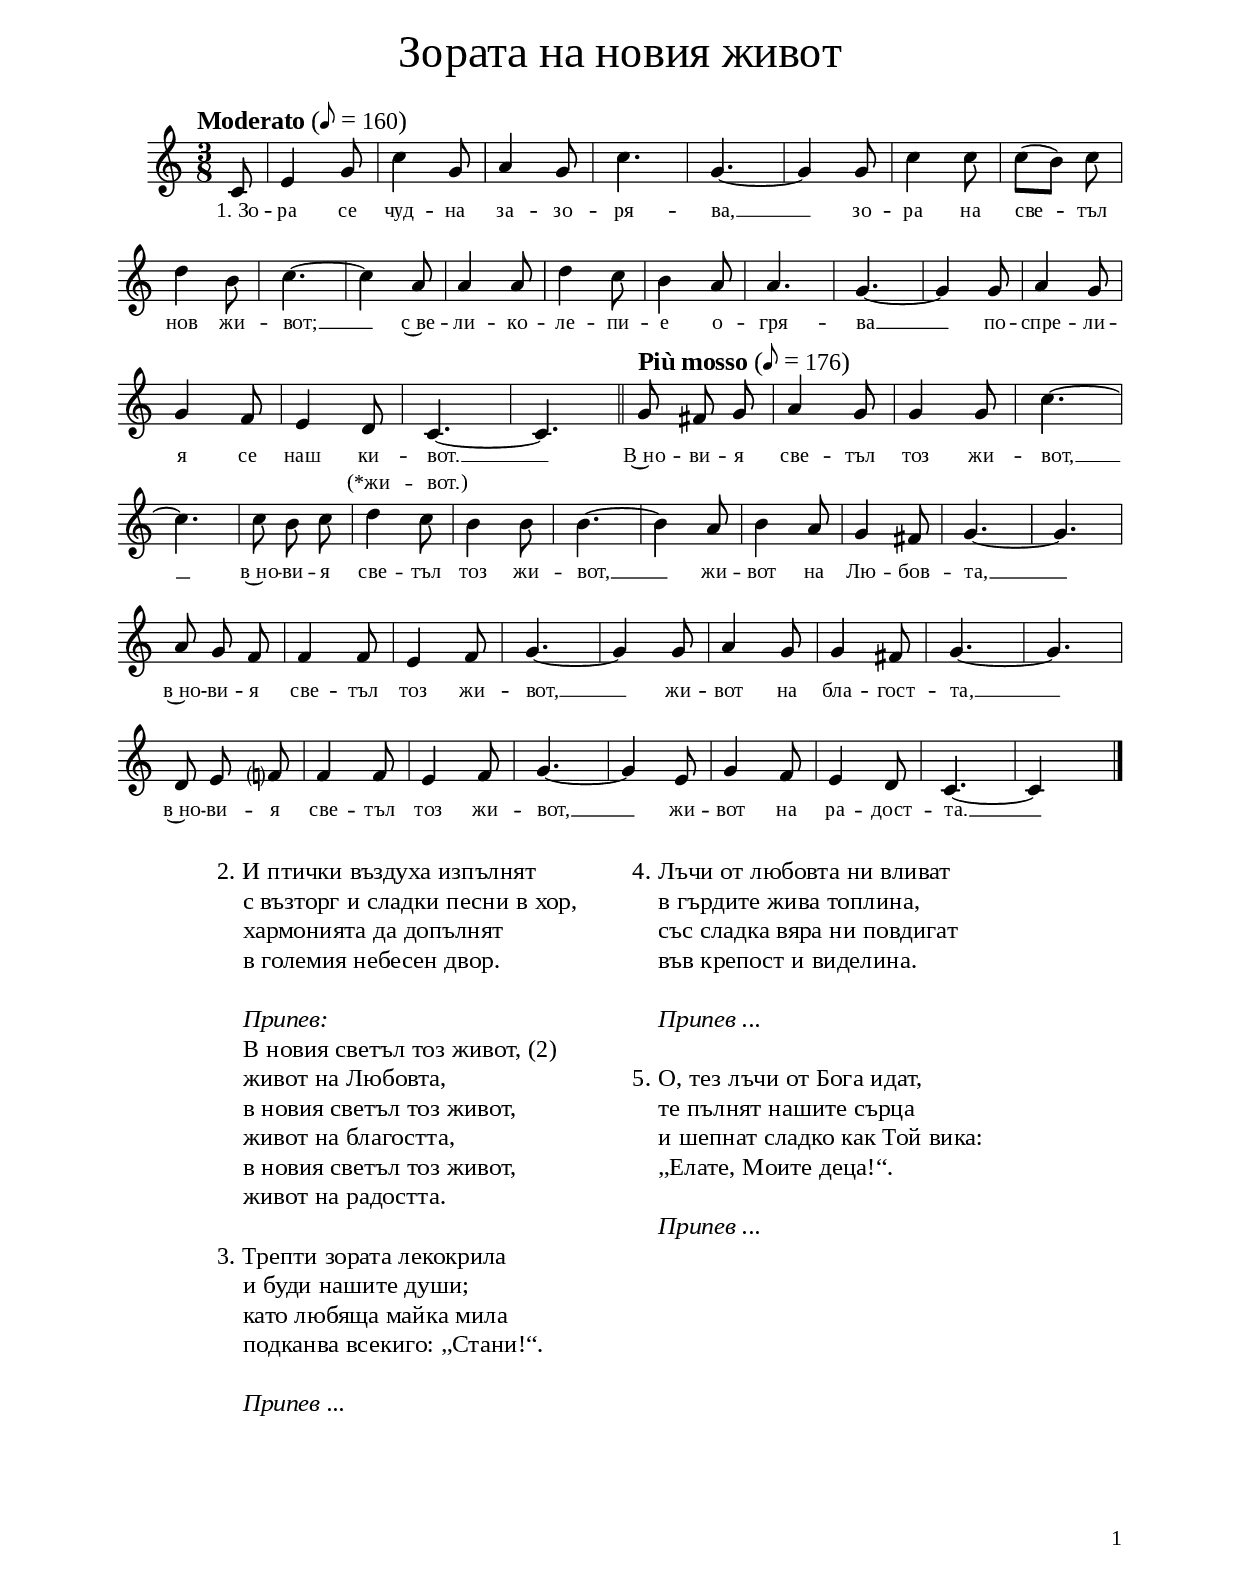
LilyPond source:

\version "2.24.4"

% include paper part and global functions
\include "include/globals.ily"

\bookpart {
  \label #'ref016
  \tocItem \markup "Зората на новия живот"
  \include "include/bookpart-paper.ily"
  \score {
    \include "include/score-layout.ily"

    \new Voice \absolute  {
      \clef treble
      \key c \major
      \time 3/8
      \tempoFunc "Moderato" 8 "160"
      \partial 8
      \autoBeamOff
      c'8 |e'4 g'8|c''4 g'8 |a'4 g'8 |c''4.| g'4. ~ |  g'4 g'8 |
      c''4 c''8| \once \autoBeamOn c''8 ([  b'8  ])  \noBeam  c''8 |  \break d''4 b'8  |c''4. ~ | c''4  a'8| a'4 a'8|
      d''4  c''8| b'4 a'8| a'4. | g'4. ~ | g'4  g'8 | a'4 g'8 \break | g'4 f'8 |
      e'4 d'8| c'4. ~ | c'4.  | \bar "||"
      \tempoFunc "Più mosso" 8 "176"
      g'8  fis'8 g'8 | a'4 g'8 | g'4 g'8 | c''4. ~ |  \break
      c''4.  | c''8 b'8 c''8| d''4 c''8 | b'4  b'8 | b'4. ~ | b'4   a'8| b'4 a'8 | g'4 fis'8 | g'4. ~ | g'4.  |  \break
      a'8 g'8 f'8 | f'4 f'8 | e'4 f'8 | g'4. ~ | g'4  g'8 | a'4 g'8 | g'4 fis'8 | g'4. ~ | g'4. | \break
      d'8 e'8 f'?8| f'4 f'8 | e'4 f'8 | g'4. ~ |g'4  e'8 | g'4 f'8 | e'4 d'8 | c'4. ~ | c' 4 s8 | \bar "|."
    }

    \addlyrics  {
      "1. Зо" -- ра се чуд -- на за -- зо -- ря -- ва, __ зо --
      ра на све -- тъл нов жи -- вот; __ с~ве -- ли -- ко --
      ле -- пи -- е о -- гря -- ва __  по -- спре -- ли -- я се
      наш ки -- вот. __  В~но -- ви -- я све -- тъл тоз жи -- вот, __
      в~но -- ви -- я све -- тъл тоз жи -- вот, __  жи -- вот на
      Лю -- бов -- та, __   в~но -- ви -- я све -- тъл тоз жи -- вот, __
      жи -- вот на бла -- гост -- та, __  в~но -- ви -- я све -- тъл
      тоз жи -- вот, __  жи -- вот на ра -- дост -- та. __
    }
    \addlyrics {
      \repeat unfold 32 { \skip 2 } (*жи -- вот.)
    }

    \header {
      title = \titleFunc #'ref_desc_1 "Зората на новия живот" "Zorata na Novija život"
    }

    \midi{}
  } % score


  \markup \abs-fontsize #12 {
    \hspace #10
    \override #`(baseline-skip . ,bgCoupletBaselineSkip) % affects space between column lines
    \column {
      \line { 2. И птички въздуха изпълнят }
      \line {   "   " с възторг и сладки песни в хор, }
      \line {   "   " хармонията да допълнят }
      \line {   "   " в големия небесен двор.}

      \line { " " }
      \line { "   " \italic {Припев: } }
      \line {  "   " В новия светъл тоз живот, (2) }
      \line { "   " живот на Любовта, }
      \line {  "   " в новия светъл тоз живот,}
      \line { "   " живот на благостта, }
      \line { "   "  в новия светъл тоз живот,}
      \line {  "   " живот на радостта.}
      \line { " " }

      \line { 3. Трепти зората лекокрила  }
      \line {   "   " и буди нашите души; }
      \line {   "   " като любяща майка мила}
      \line {   "   " подканва всекиго: „Стани!“.}

      \line { " " }
      \line { "   " \italic {Припев ...} }
      \line { " " }

    }
    \hspace #5
    \override #`(baseline-skip . ,bgCoupletBaselineSkip) % affects space between column lines
    \column {
      \line { 4. Лъчи от  любовта ни вливат }
      \line {   "   " в гърдите жива топлина, }
      \line {   "   " със сладка вяра ни повдигат }
      \line {   "   " във крепост и виделина. }

      \line { " " }
      \line { "   " \italic {Припев ...} }
      \line { " " }

      \line { 5.  О, тез лъчи от Бога идат, }
      \line {   "   " те пълнят нашите сърца }
      \line {   "   " и шепнат сладко как Той вика: }
      \line {   "   " „Елате, Mоите деца!“. }
      \line { " " }
      \line { "   " \italic {Припев ...} }
      \line { " " }
    }
  } % markup

} % bookpart
